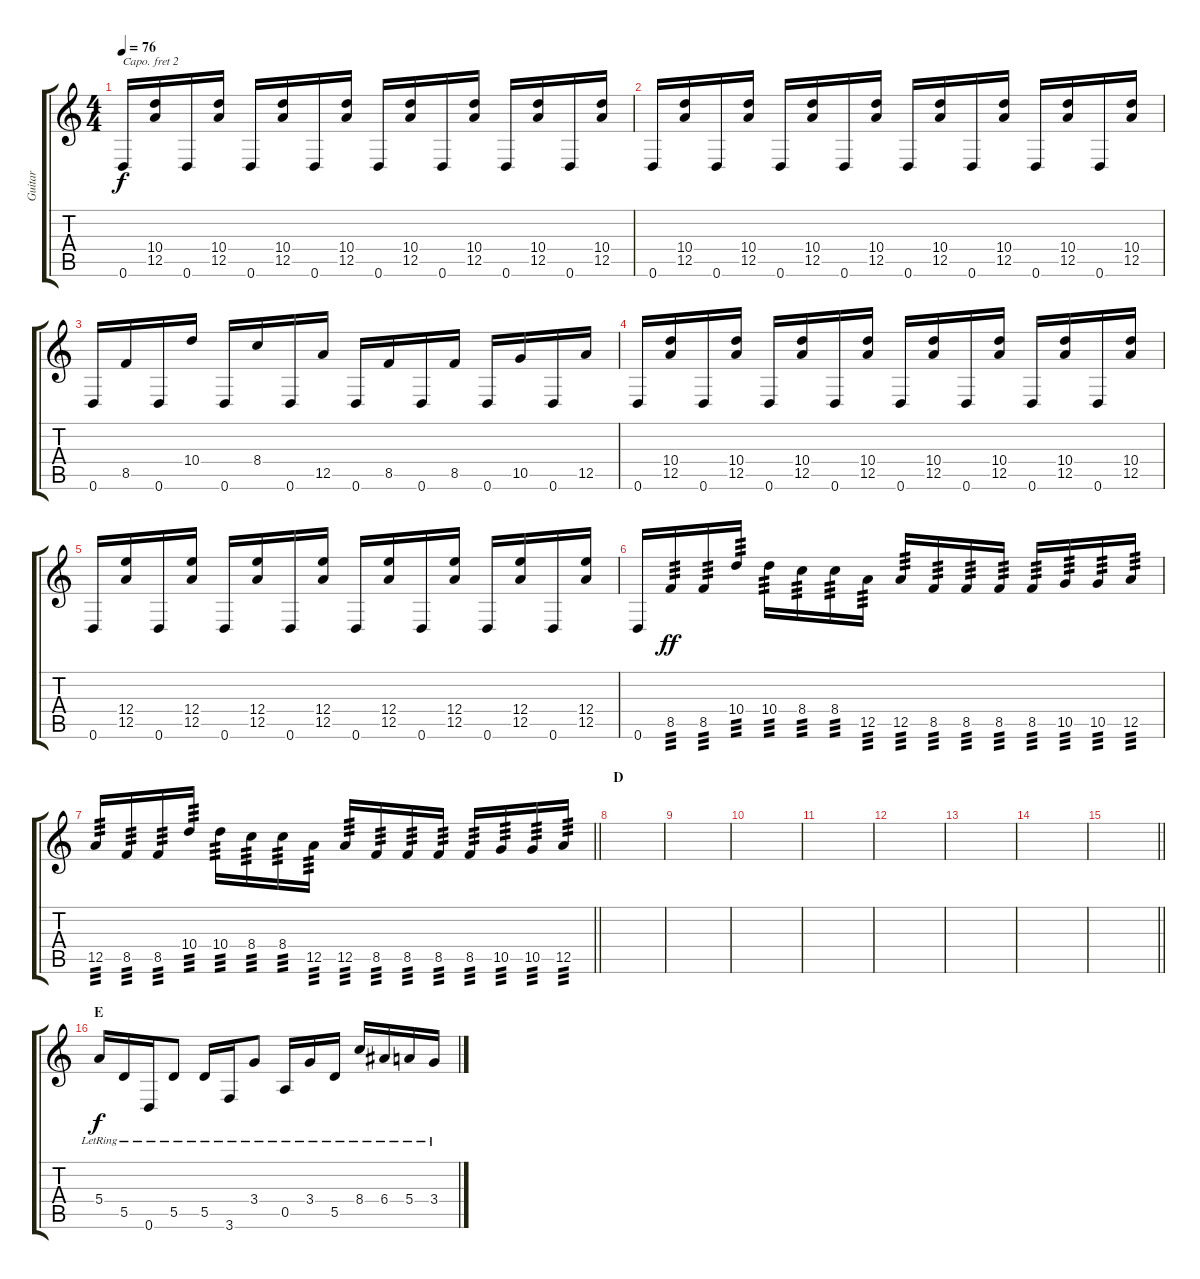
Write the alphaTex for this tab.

\track ("Guitar" "Guitar") {instrument overdrivenguitar}
\staff {score tabs}
\capo 2
\tuning (G4 E4 A3 D3 G2 C2) {hide}
\ts (4 4)
\tempo 76
\clef g2
\ks c
0.6.16{dy f} (10.4 12.5).16 0.6.16 (10.4 12.5).16 0.6.16 (10.4 12.5).16 0.6.16 (10.4 12.5).16 0.6.16 (10.4 12.5).16 0.6.16 (10.4 12.5).16 0.6.16 (10.4 12.5).16 0.6.16 (10.4 12.5).16 |
0.6.16 (10.4 12.5).16 0.6.16 (10.4 12.5).16 0.6.16 (10.4 12.5).16 0.6.16 (10.4 12.5).16 0.6.16 (10.4 12.5).16 0.6.16 (10.4 12.5).16 0.6.16 (10.4 12.5).16 0.6.16 (10.4 12.5).16 |
0.6.16 8.5.16 0.6.16 10.4.16 0.6.16 8.4.16 0.6.16 12.5.16 0.6.16 8.5.16 0.6.16 8.5.16 0.6.16 10.5.16 0.6.16 12.5.16 |
0.6.16 (10.4 12.5).16 0.6.16 (10.4 12.5).16 0.6.16 (10.4 12.5).16 0.6.16 (10.4 12.5).16 0.6.16 (10.4 12.5).16 0.6.16 (10.4 12.5).16 0.6.16 (10.4 12.5).16 0.6.16 (10.4 12.5).16 |
0.6.16 (12.4 12.5).16 0.6.16 (12.4 12.5).16 0.6.16 (12.4 12.5).16 0.6.16 (12.4 12.5).16 0.6.16 (12.4 12.5).16 0.6.16 (12.4 12.5).16 0.6.16 (12.4 12.5).16 0.6.16 (12.4 12.5).16 |
0.6.16 8.5.16{tp 3 dy ff} 8.5.16{tp 3} 10.4.16{tp 3} 10.4.16{tp 3} 8.4.16{tp 3} 8.4.16{tp 3} 12.5.16{tp 3} 12.5.16{tp 3} 8.5.16{tp 3} 8.5.16{tp 3} 8.5.16{tp 3} 8.5.16{tp 3} 10.5.16{tp 3} 10.5.16{tp 3} 12.5.16{tp 3} |
\barLineRight lightlight
12.5.16{tp 3} 8.5.16{tp 3} 8.5.16{tp 3} 10.4.16{tp 3} 10.4.16{tp 3} 8.4.16{tp 3} 8.4.16{tp 3} 12.5.16{tp 3} 12.5.16{tp 3} 8.5.16{tp 3} 8.5.16{tp 3} 8.5.16{tp 3} 8.5.16{tp 3} 10.5.16{tp 3} 10.5.16{tp 3} 12.5.16{tp 3} |
\section ("" "D")
|
|
|
|
|
|
|
\barLineRight lightlight
|
\section ("" "E")
5.4{lr}.16{dy f} 5.5{lr}.16 0.6{lr}.16 5.5{lr}.8 5.5{lr}.16 3.6{lr}.16 3.4{lr}.8 0.5{lr}.16 3.4{lr}.16 5.5{lr}.16 8.4{lr}.16 6.4{lr}.16 5.4{lr}.16 3.4{lr}.16
